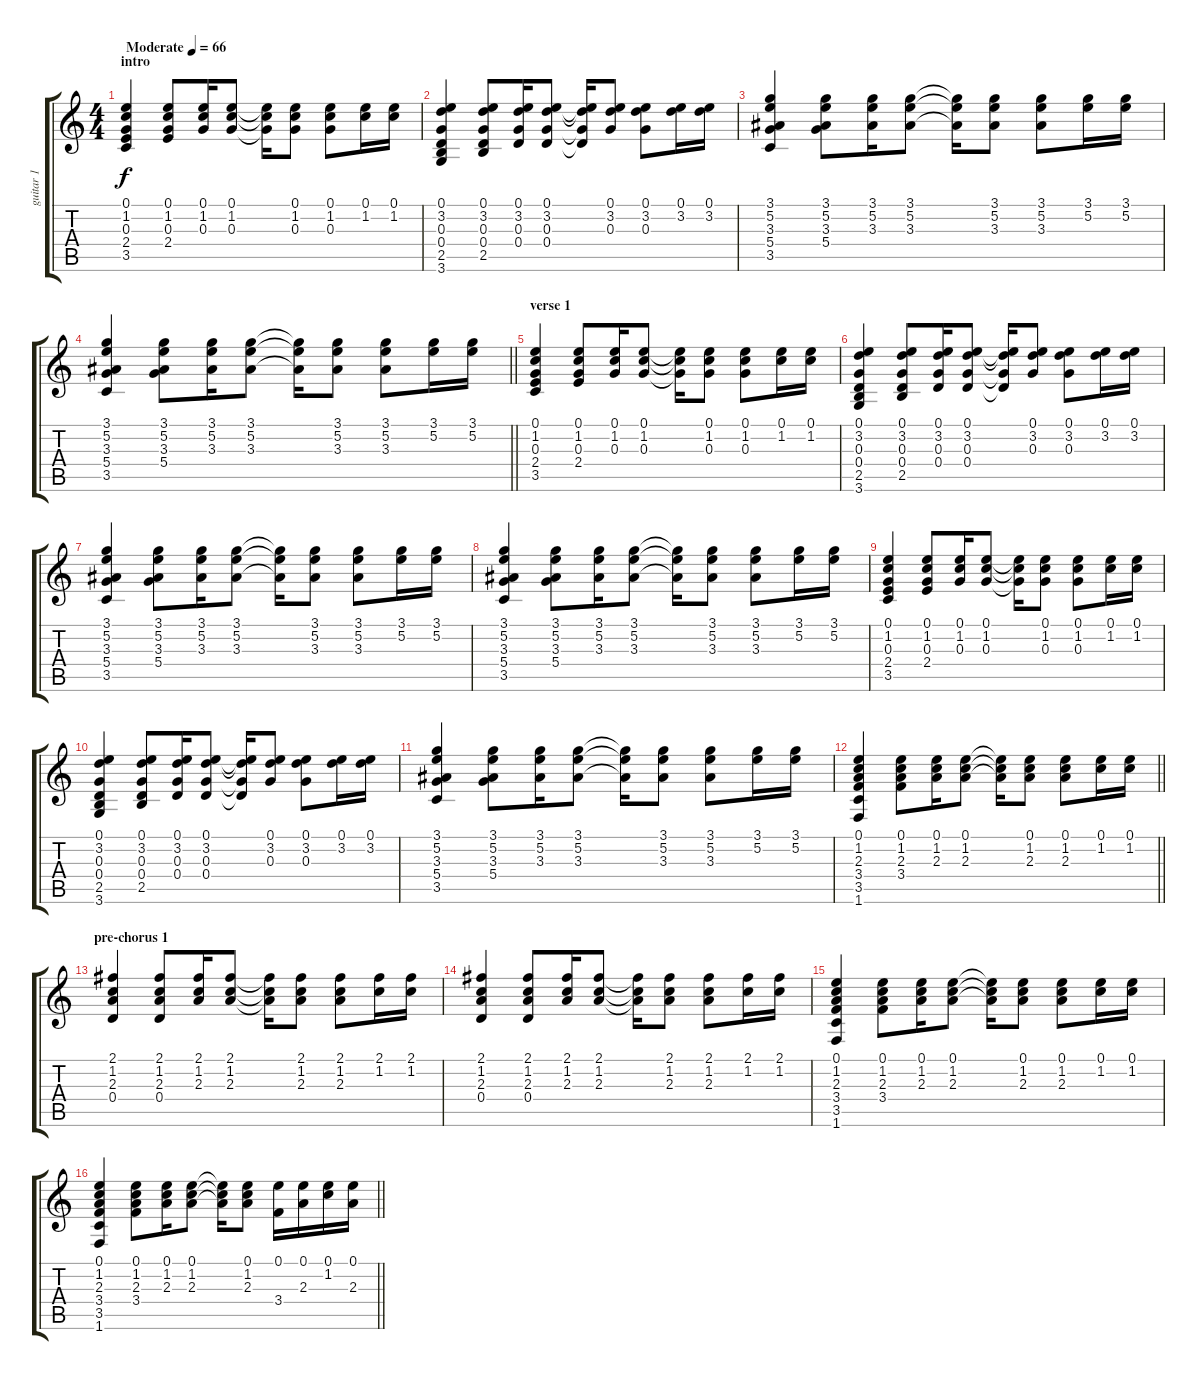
\track ("guitar 1" "guitar 1") {instrument acousticguitarsteel}
\staff {score tabs}
\tuning (E4 B3 G3 D3 A2 E2) {hide}
\ts (4 4)
\section ("" "intro")
\tempo (66 "Moderate")
\clef g2
\ks c
(0.1 1.2 0.3 2.4 3.5).4{dy f instrument acousticguitarsteel} (0.1 1.2 0.3 2.4).8 (0.1 1.2 0.3).16 (0.1 1.2 0.3).8 (0.1{t} 1.2{t} 0.3{t}).16 (0.1 1.2 0.3).8 (0.1 1.2 0.3).8 (0.1 1.2).16 (0.1 1.2).16 |
(0.1 3.2 0.3 0.4 2.5 3.6).4 (0.1 3.2 0.3 0.4 2.5).8 (0.1 3.2 0.3 0.4).16 (0.1 3.2 0.3 0.4).8 (0.1{t} 3.2{t} 0.3{t} 0.4{t}).16 (0.1 3.2 0.3).8 (0.1 3.2 0.3).8 (0.1 3.2).16 (0.1 3.2).16 |
(3.1 5.2 3.3 5.4 3.5).4 (3.1 5.2 3.3 5.4).8 (3.1 5.2 3.3).16 (3.1 5.2 3.3).8 (3.1{t} 5.2{t} 3.3{t}).16 (3.1 5.2 3.3).8 (3.1 5.2 3.3).8 (3.1 5.2).16 (3.1 5.2).16 |
\barLineRight lightlight
(3.1 5.2 3.3 5.4 3.5).4 (3.1 5.2 3.3 5.4).8 (3.1 5.2 3.3).16 (3.1 5.2 3.3).8 (3.1{t} 5.2{t} 3.3{t}).16 (3.1 5.2 3.3).8 (3.1 5.2 3.3).8 (3.1 5.2).16 (3.1 5.2).16 |
\section ("" "verse 1")
(0.1 1.2 0.3 2.4 3.5).4 (0.1 1.2 0.3 2.4).8 (0.1 1.2 0.3).16 (0.1 1.2 0.3).8 (0.1{t} 1.2{t} 0.3{t}).16 (0.1 1.2 0.3).8 (0.1 1.2 0.3).8 (0.1 1.2).16 (0.1 1.2).16 |
(0.1 3.2 0.3 0.4 2.5 3.6).4 (0.1 3.2 0.3 0.4 2.5).8 (0.1 3.2 0.3 0.4).16 (0.1 3.2 0.3 0.4).8 (0.1{t} 3.2{t} 0.3{t} 0.4{t}).16 (0.1 3.2 0.3).8 (0.1 3.2 0.3).8 (0.1 3.2).16 (0.1 3.2).16 |
(3.1 5.2 3.3 5.4 3.5).4 (3.1 5.2 3.3 5.4).8 (3.1 5.2 3.3).16 (3.1 5.2 3.3).8 (3.1{t} 5.2{t} 3.3{t}).16 (3.1 5.2 3.3).8 (3.1 5.2 3.3).8 (3.1 5.2).16 (3.1 5.2).16 |
(3.1 5.2 3.3 5.4 3.5).4 (3.1 5.2 3.3 5.4).8 (3.1 5.2 3.3).16 (3.1 5.2 3.3).8 (3.1{t} 5.2{t} 3.3{t}).16 (3.1 5.2 3.3).8 (3.1 5.2 3.3).8 (3.1 5.2).16 (3.1 5.2).16 |
(0.1 1.2 0.3 2.4 3.5).4 (0.1 1.2 0.3 2.4).8 (0.1 1.2 0.3).16 (0.1 1.2 0.3).8 (0.1{t} 1.2{t} 0.3{t}).16 (0.1 1.2 0.3).8 (0.1 1.2 0.3).8 (0.1 1.2).16 (0.1 1.2).16 |
(0.1 3.2 0.3 0.4 2.5 3.6).4 (0.1 3.2 0.3 0.4 2.5).8 (0.1 3.2 0.3 0.4).16 (0.1 3.2 0.3 0.4).8 (0.1{t} 3.2{t} 0.3{t} 0.4{t}).16 (0.1 3.2 0.3).8 (0.1 3.2 0.3).8 (0.1 3.2).16 (0.1 3.2).16 |
(3.1 5.2 3.3 5.4 3.5).4 (3.1 5.2 3.3 5.4).8 (3.1 5.2 3.3).16 (3.1 5.2 3.3).8 (3.1{t} 5.2{t} 3.3{t}).16 (3.1 5.2 3.3).8 (3.1 5.2 3.3).8 (3.1 5.2).16 (3.1 5.2).16 |
\barLineRight lightlight
(0.1 1.2 2.3 3.4 3.5 1.6).4 (0.1 1.2 2.3 3.4).8 (0.1 1.2 2.3).16 (0.1 1.2 2.3).8 (0.1{t} 1.2{t} 2.3{t}).16 (0.1 1.2 2.3).8 (0.1 1.2 2.3).8 (0.1 1.2).16 (0.1 1.2).16 |
\section ("" "pre-chorus 1")
(2.1 1.2 2.3 0.4).4 (2.1 1.2 2.3 0.4).8 (2.1 1.2 2.3).16 (2.1 1.2 2.3).8 (2.1{t} 1.2{t} 2.3{t}).16 (2.1 1.2 2.3).8 (2.1 1.2 2.3).8 (2.1 1.2).16 (2.1 1.2).16 |
(2.1 1.2 2.3 0.4).4 (2.1 1.2 2.3 0.4).8 (2.1 1.2 2.3).16 (2.1 1.2 2.3).8 (2.1{t} 1.2{t} 2.3{t}).16 (2.1 1.2 2.3).8 (2.1 1.2 2.3).8 (2.1 1.2).16 (2.1 1.2).16 |
(0.1 1.2 2.3 3.4 3.5 1.6).4 (0.1 1.2 2.3 3.4).8 (0.1 1.2 2.3).16 (0.1 1.2 2.3).8 (0.1{t} 1.2{t} 2.3{t}).16 (0.1 1.2 2.3).8 (0.1 1.2 2.3).8 (0.1 1.2).16 (0.1 1.2).16 |
\barLineRight lightlight
(0.1 1.2 2.3 3.4 3.5 1.6).4 (0.1 1.2 2.3 3.4).8 (0.1 1.2 2.3).16 (0.1 1.2 2.3).8 (0.1{t} 1.2{t} 2.3{t}).16 (0.1 1.2 2.3).8 (0.1 3.4).16 (0.1 2.3).16 (0.1 1.2).16 (0.1 2.3).16
